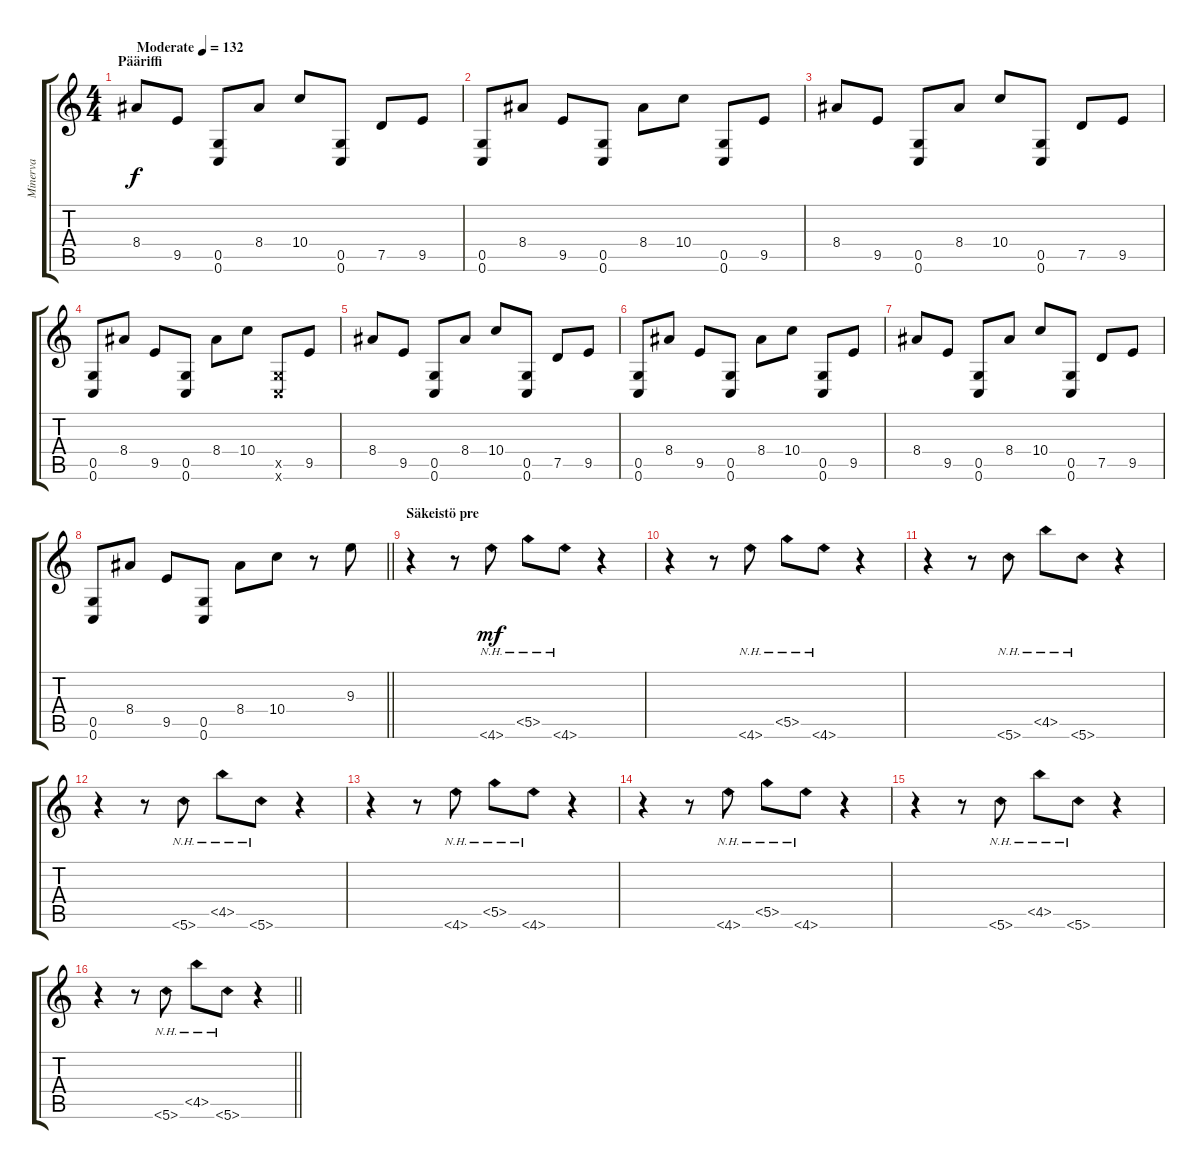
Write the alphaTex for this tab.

\track ("Minerva" "Minerva") {instrument acousticguitarnylon}
\staff {score tabs}
\tuning (E4 B3 G3 D3 G2 C2) {hide}
\ts (4 4)
\section ("" "Pääriffi")
\tempo (132 "Moderate")
\clef g2
\ks c
8.4.8{dy f instrument acousticguitarnylon} 9.5.8 (0.5 0.6).8 8.4.8 10.4.8 (0.5 0.6).8 7.5.8 9.5.8 |
(0.5 0.6).8 8.4.8 9.5.8 (0.5 0.6).8 8.4.8 10.4.8 (0.5 0.6).8 9.5.8 |
8.4.8 9.5.8 (0.5 0.6).8 8.4.8 10.4.8 (0.5 0.6).8 7.5.8 9.5.8 |
(0.5 0.6).8 8.4.8 9.5.8 (0.5 0.6).8 8.4.8 10.4.8 (0.5{x} 0.6{x}).8 9.5.8 |
8.4.8 9.5.8 (0.5 0.6).8 8.4.8 10.4.8 (0.5 0.6).8 7.5.8 9.5.8 |
(0.5 0.6).8 8.4.8 9.5.8 (0.5 0.6).8 8.4.8 10.4.8 (0.5 0.6).8 9.5.8 |
8.4.8 9.5.8 (0.5 0.6).8 8.4.8 10.4.8 (0.5 0.6).8 7.5.8 9.5.8 |
\barLineRight lightlight
(0.5 0.6).8 8.4.8 9.5.8 (0.5 0.6).8 8.4.8 10.4.8 r.8 9.3.8 |
\section ("" "Säkeistö pre")
r.4 r.8 4.6{nh}.8{dy mf} 5.5{nh}.8 4.6{nh}.8 r.4 |
r.4 r.8 4.6{nh}.8 5.5{nh}.8 4.6{nh}.8 r.4 |
r.4 r.8 5.6{nh}.8 4.5{nh}.8 5.6{nh}.8 r.4 |
r.4 r.8 5.6{nh}.8 4.5{nh}.8 5.6{nh}.8 r.4 |
r.4 r.8 4.6{nh}.8 5.5{nh}.8 4.6{nh}.8 r.4 |
r.4 r.8 4.6{nh}.8 5.5{nh}.8 4.6{nh}.8 r.4 |
r.4 r.8 5.6{nh}.8 4.5{nh}.8 5.6{nh}.8 r.4 |
\barLineRight lightlight
r.4 r.8 5.6{nh}.8 4.5{nh}.8 5.6{nh}.8 r.4
